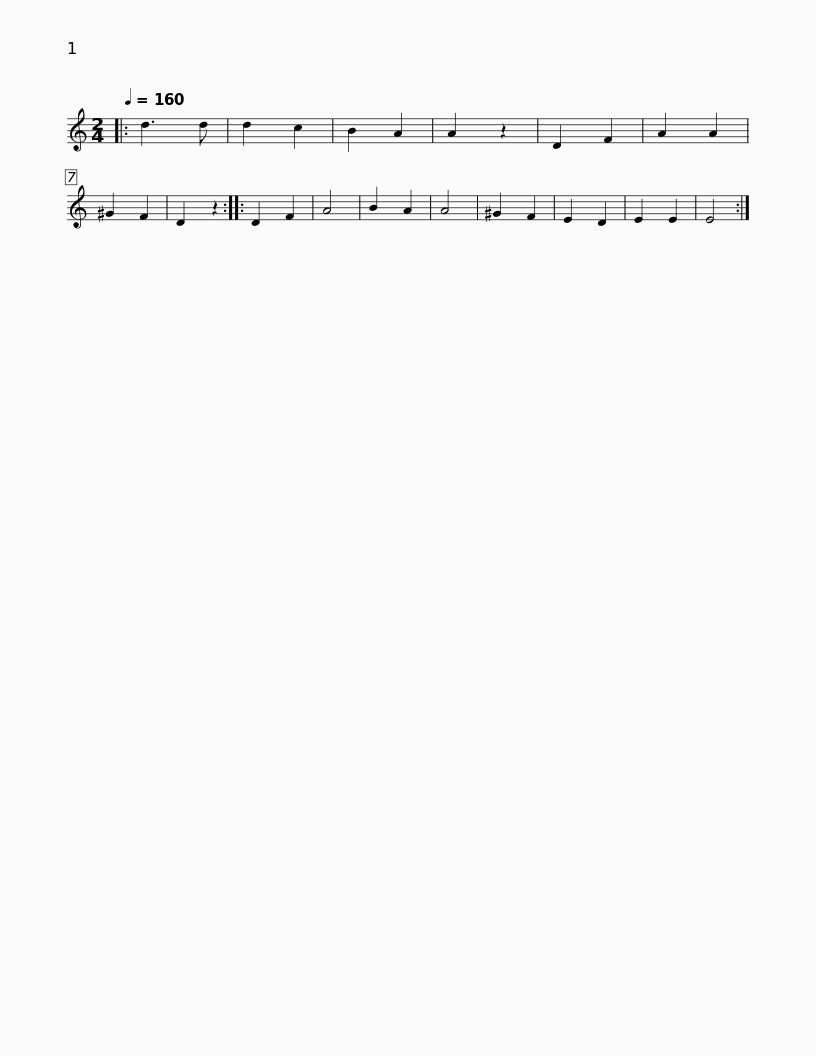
X:1
L:1/8
Q:1/4=160
M:2/4
I:linebreak $
K:C
V:1 treble
V:1
|: d3 d | d2 c2 | B2 A2 | A2 z2 | D2 F2 | %5
 A2 A2 | ^G2 F2 | D2 z2 :: D2 F2 | A4 | %10
 B2 A2 | A4 | ^G2 F2 | E2 D2 | E2 E2 | %15
 E4 :| %16
